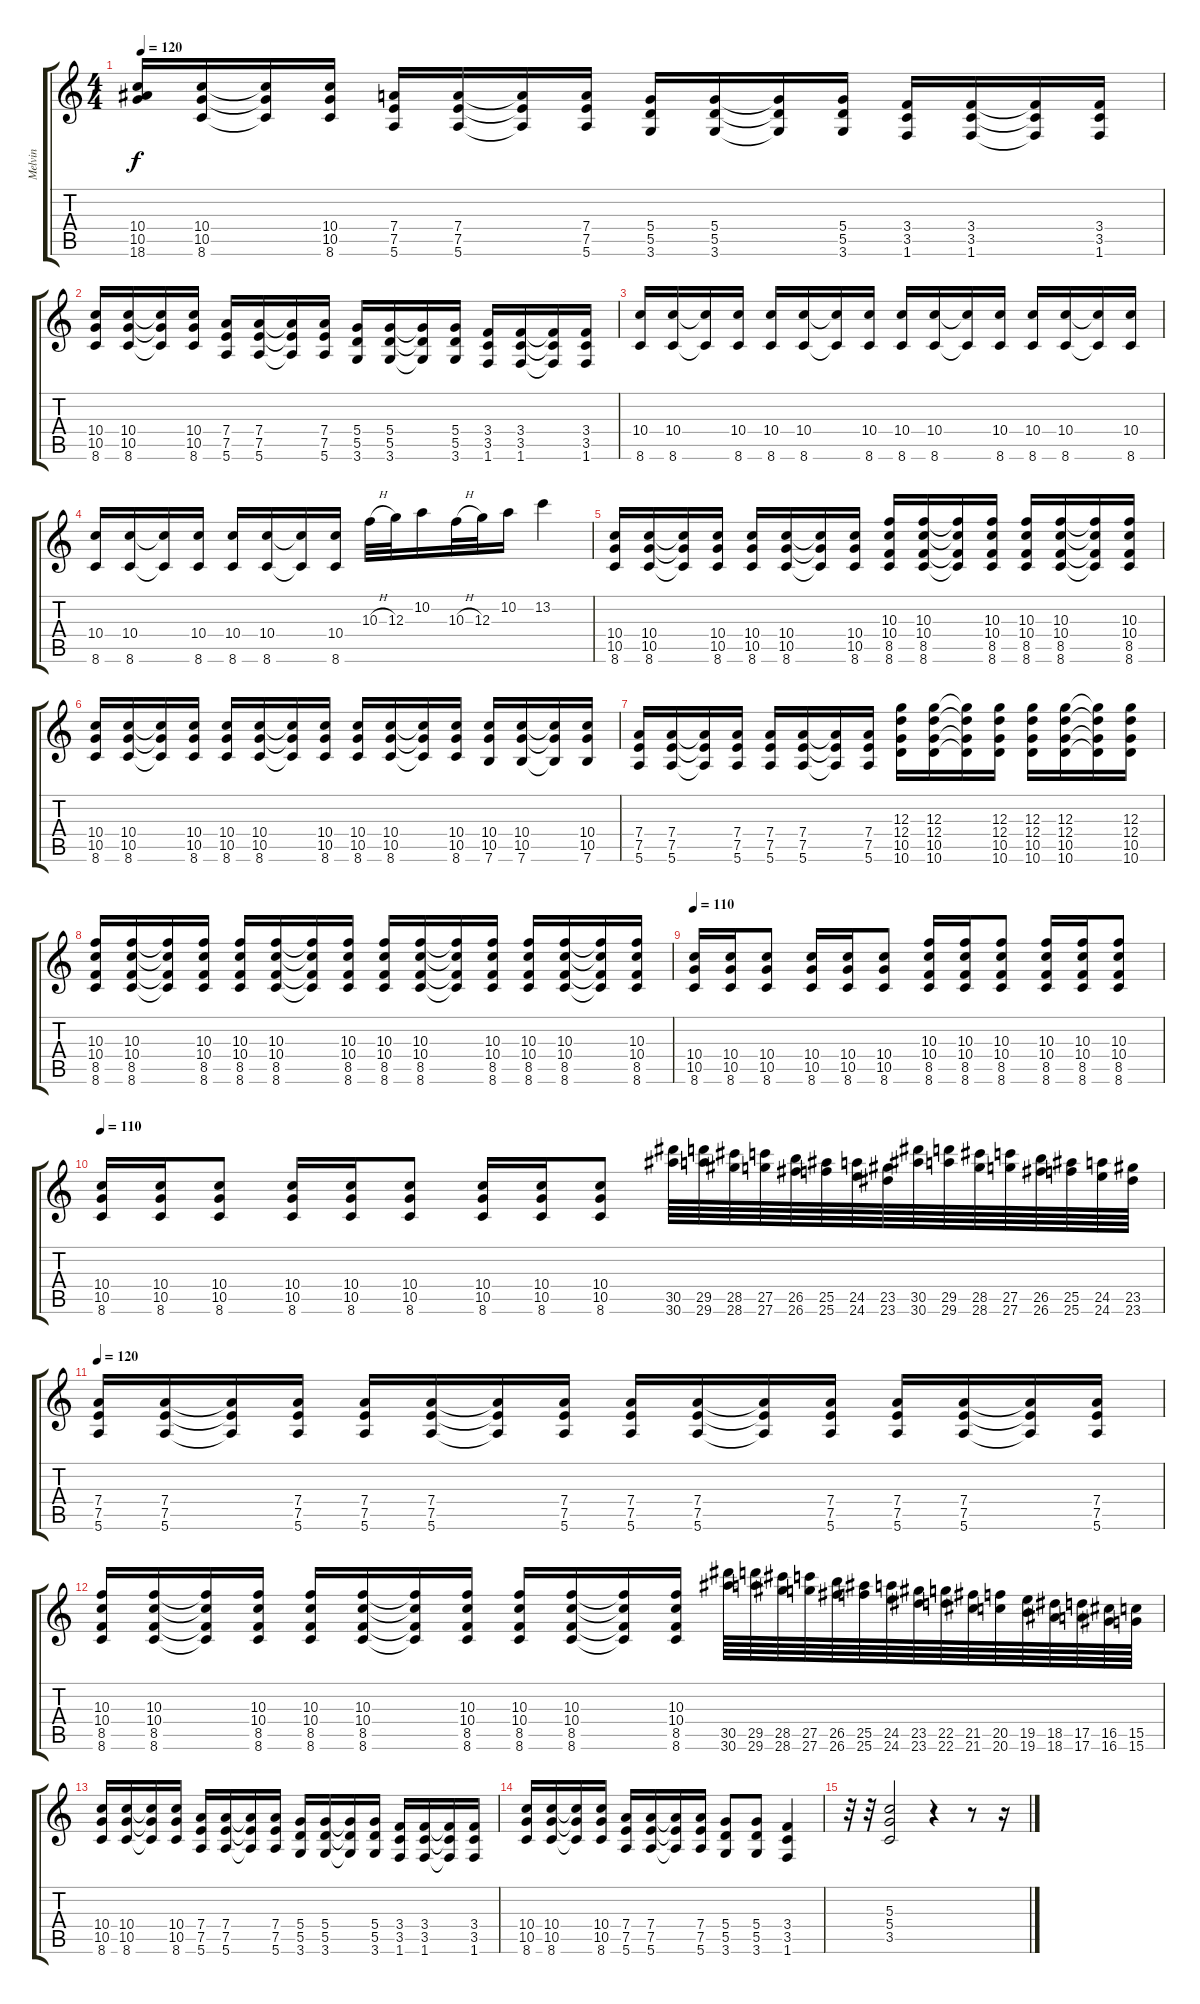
\track ("Melvin" "Melvin") {instrument overdrivenguitar}
\staff {score tabs}
\tuning (E4 B3 G3 D3 A2 E2) {hide}
\ts (4 4)
\tempo 120
\clef g2
\ks c
(10.4 10.5 18.6).16{dy f instrument overdrivenguitar} (10.4 10.5 8.6).16 (10.4{t} 10.5{t} 8.6{t}).16 (10.4 10.5 8.6).16 (7.4 7.5 5.6).16 (7.4 7.5 5.6).16 (7.4{t} 7.5{t} 5.6{t}).16 (7.4 7.5 5.6).16 (5.4 5.5 3.6).16 (5.4 5.5 3.6).16 (5.4{t} 5.5{t} 3.6{t}).16 (5.4 5.5 3.6).16 (3.4 3.5 1.6).16 (3.4 3.5 1.6).16 (3.4{t} 3.5{t} 1.6{t}).16 (3.4 3.5 1.6).16 |
(10.4 10.5 8.6).16{instrument overdrivenguitar} (10.4 10.5 8.6).16 (10.4{t} 10.5{t} 8.6{t}).16 (10.4 10.5 8.6).16 (7.4 7.5 5.6).16 (7.4 7.5 5.6).16 (7.4{t} 7.5{t} 5.6{t}).16 (7.4 7.5 5.6).16 (5.4 5.5 3.6).16 (5.4 5.5 3.6).16 (5.4{t} 5.5{t} 3.6{t}).16 (5.4 5.5 3.6).16 (3.4 3.5 1.6).16 (3.4 3.5 1.6).16 (3.4{t} 3.5{t} 1.6{t}).16 (3.4 3.5 1.6).16 |
(10.4 8.6).16{instrument overdrivenguitar} (10.4 8.6).16 (10.4{t} 8.6{t}).16 (10.4 8.6).16 (10.4 8.6).16 (10.4 8.6).16 (10.4{t} 8.6{t}).16 (10.4 8.6).16 (10.4 8.6).16 (10.4 8.6).16 (10.4{t} 8.6{t}).16 (10.4 8.6).16 (10.4 8.6).16 (10.4 8.6).16 (10.4{t} 8.6{t}).16 (10.4 8.6).16 |
(10.4 8.6).16{instrument overdrivenguitar} (10.4 8.6).16 (10.4{t} 8.6{t}).16 (10.4 8.6).16 (10.4 8.6).16 (10.4 8.6).16 (10.4{t} 8.6{t}).16 (10.4 8.6).16 10.3{h}.32 12.3.32 10.2.16 10.3{h}.32 12.3.32 10.2.16 13.2.4 |
(10.4 10.5 8.6).16{instrument overdrivenguitar} (10.4 10.5 8.6).16 (10.4{t} 10.5{t} 8.6{t}).16 (10.4 10.5 8.6).16 (10.4 10.5 8.6).16 (10.4 10.5 8.6).16 (10.4{t} 10.5{t} 8.6{t}).16 (10.4 10.5 8.6).16 (10.3 10.4 8.5 8.6).16 (10.3 10.4 8.5 8.6).16 (10.3{t} 10.4{t} 8.5{t} 8.6{t}).16 (10.3 10.4 8.5 8.6).16 (10.3 10.4 8.5 8.6).16 (10.3 10.4 8.5 8.6).16 (10.3{t} 10.4{t} 8.5{t} 8.6{t}).16 (10.3 10.4 8.5 8.6).16 |
(10.4 10.5 8.6).16 (10.4 10.5 8.6).16 (10.4{t} 10.5{t} 8.6{t}).16 (10.4 10.5 8.6).16 (10.4 10.5 8.6).16 (10.4 10.5 8.6).16 (10.4{t} 10.5{t} 8.6{t}).16 (10.4 10.5 8.6).16 (10.4 10.5 8.6).16 (10.4 10.5 8.6).16 (10.4{t} 10.5{t} 8.6{t}).16 (10.4 10.5 8.6).16 (10.4 10.5 7.6).16 (10.4 10.5 7.6).16 (10.4{t} 10.5{t} 7.6{t}).16 (10.4 10.5 7.6).16 |
(7.4 7.5 5.6).16 (7.4 7.5 5.6).16 (7.4{t} 7.5{t} 5.6{t}).16 (7.4 7.5 5.6).16 (7.4 7.5 5.6).16 (7.4 7.5 5.6).16 (7.4{t} 7.5{t} 5.6{t}).16 (7.4 7.5 5.6).16 (12.3 12.4 10.5 10.6).16 (12.3 12.4 10.5 10.6).16 (12.3{t} 12.4{t} 10.5{t} 10.6{t}).16 (12.3 12.4 10.5 10.6).16 (12.3 12.4 10.5 10.6).16 (12.3 12.4 10.5 10.6).16 (12.3{t} 12.4{t} 10.5{t} 10.6{t}).16 (12.3 12.4 10.5 10.6).16 |
(10.3 10.4 8.5 8.6).16 (10.3 10.4 8.5 8.6).16 (10.3{t} 10.4{t} 8.5{t} 8.6{t}).16 (10.3 10.4 8.5 8.6).16 (10.3 10.4 8.5 8.6).16 (10.3 10.4 8.5 8.6).16 (10.3{t} 10.4{t} 8.5{t} 8.6{t}).16 (10.3 10.4 8.5 8.6).16 (10.3 10.4 8.5 8.6).16 (10.3 10.4 8.5 8.6).16 (10.3{t} 10.4{t} 8.5{t} 8.6{t}).16 (10.3 10.4 8.5 8.6).16 (10.3 10.4 8.5 8.6).16 (10.3 10.4 8.5 8.6).16 (10.3{t} 10.4{t} 8.5{t} 8.6{t}).16 (10.3 10.4 8.5 8.6).16 |
\tempo 110
(10.4 10.5 8.6).16{instrument overdrivenguitar} (10.4 10.5 8.6).16 (10.4 10.5 8.6).8 (10.4 10.5 8.6).16 (10.4 10.5 8.6).16 (10.4 10.5 8.6).8 (10.3 10.4 8.5 8.6).16 (10.3 10.4 8.5 8.6).16 (10.3 10.4 8.5 8.6).8 (10.3 10.4 8.5 8.6).16 (10.3 10.4 8.5 8.6).16 (10.3 10.4 8.5 8.6).8 |
\tempo 110
(10.4 10.5 8.6).16 (10.4 10.5 8.6).16 (10.4 10.5 8.6).8 (10.4 10.5 8.6).16 (10.4 10.5 8.6).16 (10.4 10.5 8.6).8 (10.4 10.5 8.6).16 (10.4 10.5 8.6).16 (10.4 10.5 8.6).8 (30.5 30.6).64 (29.5 29.6).64 (28.5 28.6).64 (27.5 27.6).64 (26.5 26.6).64 (25.5 25.6).64 (24.5 24.6).64 (23.5 23.6).64 (30.5 30.6).64 (29.5 29.6).64 (28.5 28.6).64 (27.5 27.6).64 (26.5 26.6).64 (25.5 25.6).64 (24.5 24.6).64 (23.5 23.6).64 |
\tempo 120
(7.4 7.5 5.6).16 (7.4 7.5 5.6).16 (7.4{t} 7.5{t} 5.6{t}).16 (7.4 7.5 5.6).16 (7.4 7.5 5.6).16 (7.4 7.5 5.6).16 (7.4{t} 7.5{t} 5.6{t}).16 (7.4 7.5 5.6).16 (7.4 7.5 5.6).16 (7.4 7.5 5.6).16 (7.4{t} 7.5{t} 5.6{t}).16 (7.4 7.5 5.6).16 (7.4 7.5 5.6).16 (7.4 7.5 5.6).16 (7.4{t} 7.5{t} 5.6{t}).16 (7.4 7.5 5.6).16 |
(10.3 10.4 8.5 8.6).16 (10.3 10.4 8.5 8.6).16 (10.3{t} 10.4{t} 8.5{t} 8.6{t}).16 (10.3 10.4 8.5 8.6).16 (10.3 10.4 8.5 8.6).16 (10.3 10.4 8.5 8.6).16 (10.3{t} 10.4{t} 8.5{t} 8.6{t}).16 (10.3 10.4 8.5 8.6).16 (10.3 10.4 8.5 8.6).16 (10.3 10.4 8.5 8.6).16 (10.3{t} 10.4{t} 8.5{t} 8.6{t}).16 (10.3 10.4 8.5 8.6).16 (30.5 30.6).64 (29.5 29.6).64 (28.5 28.6).64 (27.5 27.6).64 (26.5 26.6).64 (25.5 25.6).64 (24.5 24.6).64 (23.5 23.6).64 (22.5 22.6).64 (21.5 21.6).64 (20.5 20.6).64 (19.5 19.6).64 (18.5 18.6).64 (17.5 17.6).64 (16.5 16.6).64 (15.5 15.6).64 |
(10.4 10.5 8.6).16{instrument overdrivenguitar} (10.4 10.5 8.6).16 (10.4{t} 10.5{t} 8.6{t}).16 (10.4 10.5 8.6).16 (7.4 7.5 5.6).16 (7.4 7.5 5.6).16 (7.4{t} 7.5{t} 5.6{t}).16 (7.4 7.5 5.6).16 (5.4 5.5 3.6).16 (5.4 5.5 3.6).16 (5.4{t} 5.5{t} 3.6{t}).16 (5.4 5.5 3.6).16 (3.4 3.5 1.6).16 (3.4 3.5 1.6).16 (3.4{t} 3.5{t} 1.6{t}).16 (3.4 3.5 1.6).16 |
(10.4 10.5 8.6).16{instrument overdrivenguitar} (10.4 10.5 8.6).16 (10.4{t} 10.5{t} 8.6{t}).16 (10.4 10.5 8.6).16 (7.4 7.5 5.6).16 (7.4 7.5 5.6).16 (7.4{t} 7.5{t} 5.6{t}).16 (7.4 7.5 5.6).16 (5.4 5.5 3.6).8 (5.4 5.5 3.6).8 (3.4 3.5 1.6).4 |
r.32 r.32 (5.3 5.4 3.5).2 r.4 r.8 r.16
